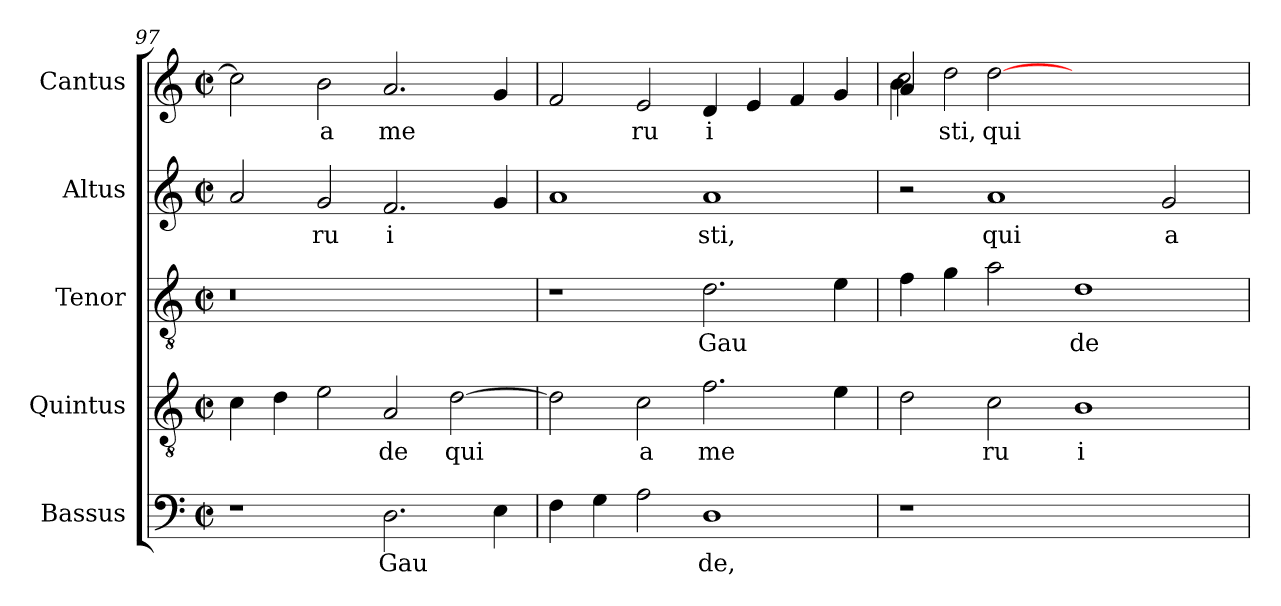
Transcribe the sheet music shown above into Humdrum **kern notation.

**kern	**text	**kern	**text	**kern	**text	**kern	**text	**kern	**text
*part5	*part5	*part4	*part4	*part3	*part3	*part2	*part2	*part1	*part1
*staff5	*staff5	*staff4	*staff4	*staff3	*staff3	*staff2	*staff2	*staff1	*staff1
*I"Bassus	*	*I"Quintus	*	*I"Tenor	*	*I"Altus	*	*I"Cantus	*
*clefF4	*	*clefGv2	*	*clefGv2	*	*clefG2	*	*clefG2	*
*	*	*	*	*	*	*k[]	*	*	*
*	*	*	*	*	*	*C:	*	*	*
*M2/2	*	*M2/2	*	*M2/2	*	*M2/2	*	*M2/2	*
*met(c|)	*	*met(c|)	*	*met(c|)	*	*met(c|)	*	*met(c|)	*
=97	=97	=97	=97	=97	=97	=97	=97	=97	=97
1r	.	4c\	.	0r	.	2a/	.	2cc\]	.
.	.	4d\	.	.	.	.	.	.	.
!	!	!	!	!	!	!	!LO:LY:b:cj	!	!LO:LY:b:cj
.	.	2e\	.	.	.	2g/	ru	2b\	a
!	!LO:LY:b	!	!LO:LY:b:cj	!	!	!	!LO:LY:b:rj	!	!LO:LY:b
2.D\	Gau	2A/	de	.	.	2.f/	i	2.a/	me
!	!	!	!LO:LY:b	!	!	!	!	!	!
.	.	[>2d\	qui	.	.	.	.	.	.
4E\	.	.	.	.	.	4g/	.	4g/	.
=98	=98	=98	=98	=98	=98	=98	=98	=98	=98
4F\	.	2d\]	.	1r	.	1a	.	2f/	.
4G\	.	.	.	.	.	.	.	.	.
!	!	!	!LO:LY:b:cj	!	!	!	!	!	!LO:LY:b:cj
2A\	.	2c\	a	.	.	.	.	2e/	ru
!	!LO:LY:b:cj	!	!LO:LY:b	!	!LO:LY:b	!	!LO:LY:b:cj	!	!LO:LY:b:rj
1D	de,	2.f\	me	2.d\	Gau	1a	sti,	4d/	i
.	.	.	.	.	.	.	.	4e/	.
.	.	.	.	.	.	.	.	4f/	.
.	.	4e\	.	4e\	.	.	.	4g/	.
!!LO:PB:g=z
=99	=99	=99	=99	=99	=99	=99	=99	=99	=99
*	*	*	*	*	*	*	*	*^	*
*	*	*	*	*	*	*	*	*	*^	*
1r	.	2d\	.	4f\	.	2r	.	4a/	4b\	2cc\	.
!	!	!	!	!	!	!	!	!	!	!	!LO:LY:b:cj
.	.	.	.	4g\	.	.	.	1ryy	2dd\	.	sti,
!	!	!	!LO:LY:b:cj	!	!	!	!LO:LY:b:cj	!	!	!	!LO:LY:b
.	.	2c\	ru	2a\	.	1a	qui	.	.	[>2dd\	qui-
.	.	.	.	.	.	.	.	.	1ryy	.	.
!	!	!	!LO:LY:b:cj	!	!LO:LY:b:cj	!	!	!	!	!	!
1ryy	.	1B	i	1d	de	.	.	.	.	1ryy	.
.	.	.	.	.	.	.	.	2.ryy	.	.	.
!	!	!	!	!	!	!	!LO:LY:b:cj	!	!	!	!
.	.	.	.	.	.	2g/	a	.	.	.	.
.	.	.	.	.	.	.	.	.	4ryy	.	.
*	*	*	*	*	*	*	*	*v	*v	*v	*
=	=	=	=	=	=	=	=	=	=
*-	*-	*-	*-	*-	*-	*-	*-	*-	*-
